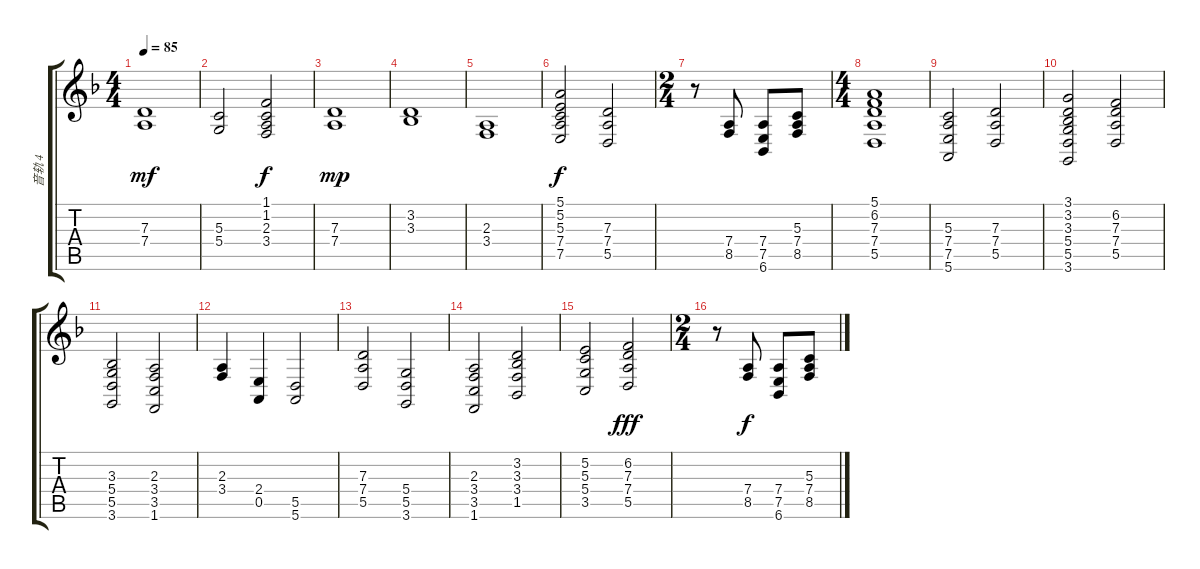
\track ("音轨 4" "音轨 4") {instrument frenchhorn}
\staff {score tabs}
\tuning (E4 B3 G3 D3 A2 E2) {hide}
\ts (4 4)
\tempo 85
\clef g2
\ks f
(7.3 7.4).1{dy mf} |
(5.3 5.4).2 (1.1 1.2 2.3 3.4).2{dy f} |
(7.3 7.4).1{dy mp} |
(3.2 3.3).1 |
(2.3 3.4).1 |
(5.1 5.2 5.3 7.4 7.5).2{dy f} (7.3 7.4 5.5).2 |
\ts (2 4)
r.8 (7.4 8.5).8{instrument stringensemble1} (7.4 7.5 6.6).8 (5.3 7.4 8.5).8 |
\ts (4 4)
(5.1 6.2 7.3 7.4 5.5).1 |
(5.3 7.4 7.5 5.6).2 (7.3 7.4 5.5).2 |
(3.1 3.2 3.3 5.4 5.5 3.6).2 (6.2 7.3 7.4 5.5).2 |
(3.3 5.4 5.5 3.6).2 (2.3 3.4 3.5 1.6).2 |
(2.3 3.4).4 (2.4 0.5).4 (5.5 5.6).2 |
(7.3 7.4 5.5).2 (5.4 5.5 3.6).2 |
(2.3 3.4 3.5 1.6).2 (3.2 3.3 3.4 1.5).2 |
(5.2 5.3 5.4 3.5).2 (6.2 7.3 7.4 5.5).2{dy fff} |
\ts (2 4)
r.8 (7.4 8.5).8{dy f instrument stringensemble1} (7.4 7.5 6.6).8 (5.3 7.4 8.5).8
